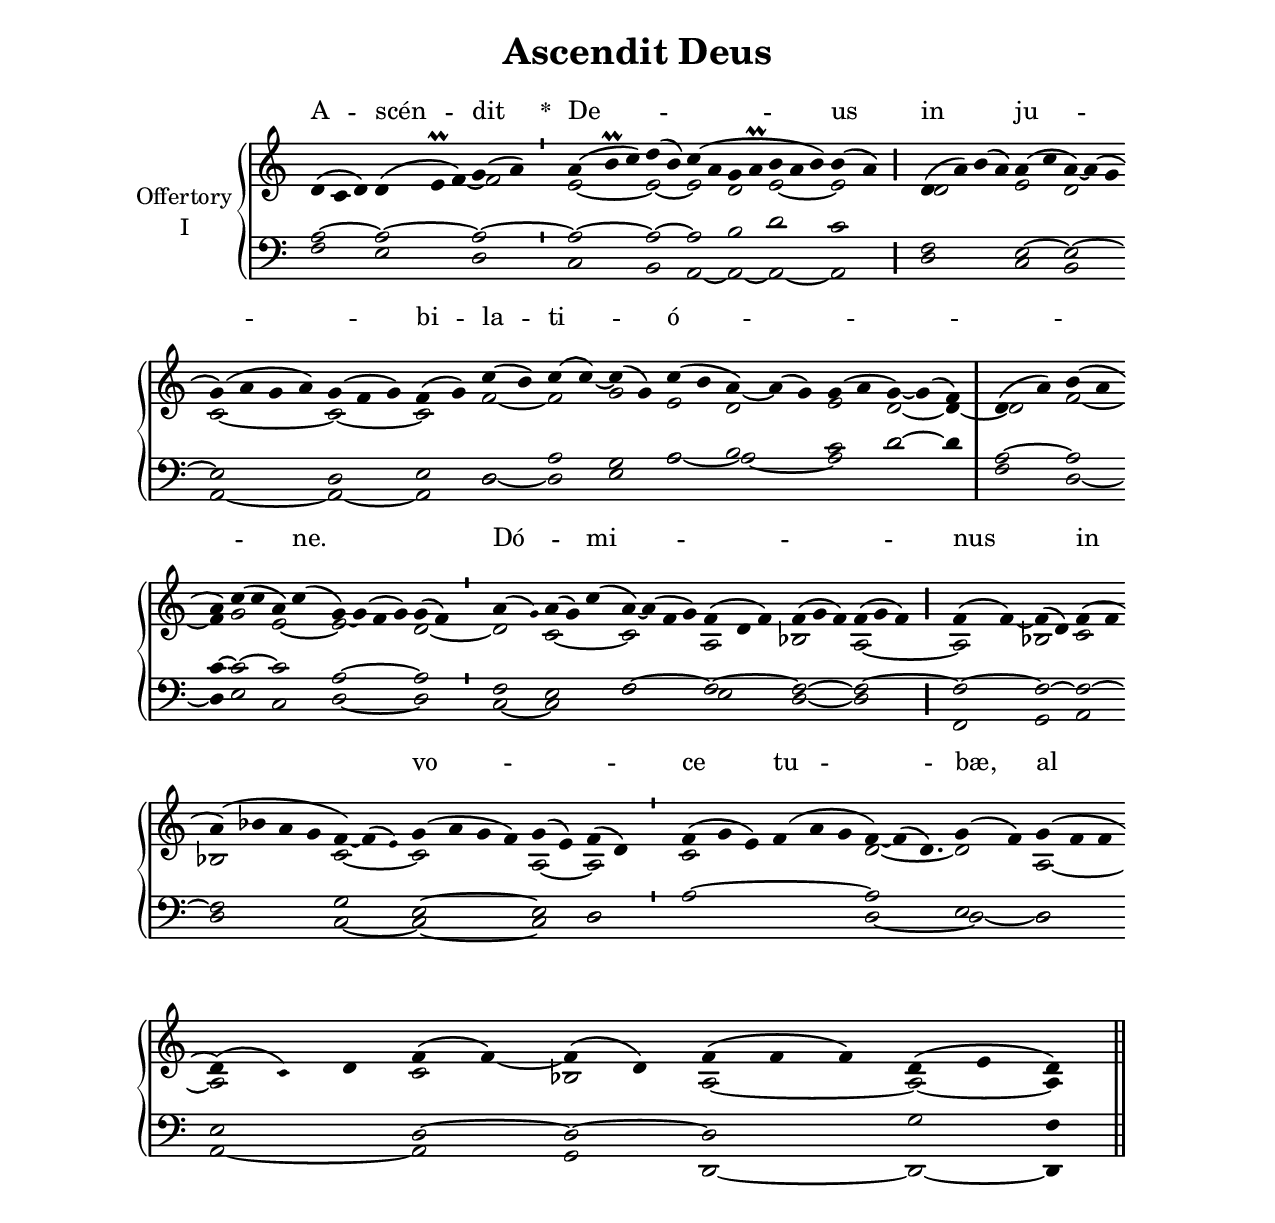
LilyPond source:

\version "2.18"
\include "gregorian.ly"
\include "noh2.ily"


%Page reference: page ii.69
%(volume.page)

global = {
 \key d \dorian
 \cadenzaOn 
}

\header {
  title = \markup \center-column {"Ascendit Deus" \vspace #1 }
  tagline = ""
  composer = ""
}

\paper {
 #(include-special-characters)
  oddHeaderMarkup = \markup \fill-line {
    \line {}
    \center-column {
      \on-the-fly #first-page     " "
      \on-the-fly #not-first-page "Ascendit Deus"
    }
    \line { \on-the-fly #print-page-number-check-first \fromproperty #'page:page-number-string }
  }
  evenHeaderMarkup = \markup \fill-line {
    \line { \on-the-fly #print-page-number-check-first \fromproperty #'page:page-number-string }
    \center-column { "Ascendit Deus" }
    \line {}
  }
}

chantText = \lyricmode {
A -- scén -- dit 
\set stanza = " * " De -- _ _ us 
in _ ju -- _ bi -- la -- ti -- ó -- _ _ _ _ ne. _ 
Dó -- _ mi -- _ _ _ nus in vo -- _ _ ce tu -- bæ, 
al -- _ _ _ _ le -- _ _ _ _ _ _ _ lú -- ia. _ _ _ _ }

chantMusic = {
\tieDown   d'4 ( c'4 d'4) d'4 ( e'\prall f'4) g'4 ( a'4) \divisioMinima
 a'4 ( b'\prall c''4) d''4 ( b'4) c''4 ( a'4 g'4 a'\prall b'4 a'4 b'4) b'4 ( a'4) \divisioMaior
 d'4 ( a'4) b'4 ( a'4) a'4 ( c''4 a'4) ~ a'4 ( g'4 \forceBreak
) g'4 ( a'4 g'4 a'4) g'4 ( f'4 g'4) f'4 ( g'4) c''4 ( b'4) c''4 ( c''4) ~ c''4 ( g'4) c''4 ( b'4 a'4) ~ a'4 ( g'4) g'4 ( a'4 g'4) ~ g'4 ( f'4) \divisioMaxima
 d'4 ( a'4) b'4 ( a'4 \forceBreak
) a'4 c''4 ( c''4 a'4) c''4 ( g'4) ~ g'4 ( f'4 g'4) g'4 ( f'4) \divisioMinima
 a'4 ( \once \tweak #'font-size #-4 g' ) a'4 ( g'4) c''4 ( a'4) ~ a'4 ( f'4 g'4) f'4 ( d'4 f'4) f'4 ( g'4 f'4) f'4 ( g'4 f'4) \divisioMaior
 f'4 ( f'4) ~ f'4 ( d'4) f'4 ( f'4 \forceBreak
)  a'4 ( bes'4 a'4 g'4 f'4) ~ f'4 ( \once \tweak #'font-size #-4 e' ) g'4 ( a'4 g'4 f'4) g'4 ( e'4) f'4 ( d'4) \divisioMinima
 f'4 ( g'4 e'4) f'4 ( a'4 g'4 f'4) ~ f'4 ( d'4.) g'4 ( f'4) g'4 ( f'4 f'4 \forceBreak
) d'4 ( \once \tweak #'font-size #-4 c' ) d'4 f'4 ( f'4) ~ f'4 ( d'4) f'4 ( f'4 f'4) d'4 ( e'4 d'4) \finalis

}

altoMusic = {
r2*5/2 f'4 ~ f'2 \divisioMinima
e'2*3/2 ~ e'2 ~ e'2 d'2 e'2*3/2 ~ e'2 \divisioMaior
d'2*4/2 e'2 d'2*3/2 c'2*4/2 ~ c'2*3/2 ~ c'2 f'2 ~ f'2 g'2 e'2 d'2*3/2 e'2 d'2 ~ d'4 ~ \divisioMaxima
d'2 f'2 ~ f'4 g'2 e'2 ~ e'2*4/2 d'2 ~ \divisioMinima
d'2 c'2*3/2 ~ c'2*4/2 a2*3/2 bes2*3/2 a2*3/2 ~ \divisioMaior
a2 bes2 c'2 bes2*4/2 c'2*3/2 ~ c'2*4/2 a2 ~ a2 \divisioMinima
c'2*6/2 d'2*7/4 ~ d'2 a2*3/2 ~ a2*3/2 c'2 bes2 a2*3/2 ~ a2 ~ a4 \finalis
}

tenorMusic = {
a2*3/2 ~ a2*3/2 ~ a2 ~ \divisioMinima
a2*3/2 ~ a2 ~ a2 b2 d'2*3/2 c'2 \divisioMaior
f2*4/2 e2 ~ e2*3/2 ~ e2*4/2 d2*3/2 e2 d2 a2 g2 a2 b2*3/2 c'2 d'2 ~ d'4 \divisioMaxima
a2 ~ a2 c'4 ~ c'2 ~ c'2 a2*4/2 ~ a2 \divisioMinima
f2 e2*3/2 f2*4/2 ~ f2*3/2 ~ f2*3/2 ~ f2*3/2 ~ \divisioMaior
f2 ~ f2 ~ f2 ~ f2*4/2 g2*3/2 e2*4/2 ~ e2 d2 \divisioMinima
a2*6/2 ~ a2*7/4 e2 d2*3/2 e2*3/2 d2 ~ d2 ~ d2*3/2 g2 f4 \finalis
}

bassMusic = {
f2*3/2 e2*3/2 d2 \divisioMinima
c2*3/2 b,2 a,2 ~ a,2 ~ a,2*3/2 ~ a,2 \divisioMaior
d2*4/2 c2 b,2*3/2 a,2*4/2 ~ a,2*3/2 ~ a,2 d2 ~ d2 e2 a2 ~ a2*3/2 ~ a2 d'2 r4 \divisioMaxima
f2 d2 ~ d4 e2 c2 d2*4/2 ~ d2 \divisioMinima
c2 ~ c2*3/2 f2*4/2 e2*3/2 d2*3/2 ~ d2*3/2 \divisioMaior
f,2 g,2 a,2 d2*4/2 c2*3/2 ~ c2*4/2 ~ c2 d2 \divisioMinima
r2*6/2 d2*7/4 ~ d2 ~ d2*3/2 a,2*3/2 ~ a,2 g,2 d,2*3/2 ~ d,2 ~ d,4 \finalis
}

voiceLines = {
\voiceLineStyle


}

\score{
  <<
    \new GrandStaff <<
      \set GrandStaff.autoBeaming = ##f
      \set GrandStaff.instrumentName = \markup \center-column {
        "Offertory"
        "I"
      }
      \new Staff = up <<
        \new Voice = "chant" {
          \voiceOne \global \chantMusic
        }
        \new Voice {
          \voiceTwo \global \altoMusic
        }
      >>

      \new Staff = down <<
        \clef bass
        \new Voice {
          \voiceOne \global \tenorMusic
        }
        \new Voice {
          \voiceTwo \global \bassMusic
        }
	\new Voice {
        \voiceThree \global \voiceLines
        }
      >>
    >>
    \new Lyrics \lyricsto chant {
      \chantText
    }
  >>
  \layout{
  }
  \midi{
    \tempo 4 = 125
  }
}
